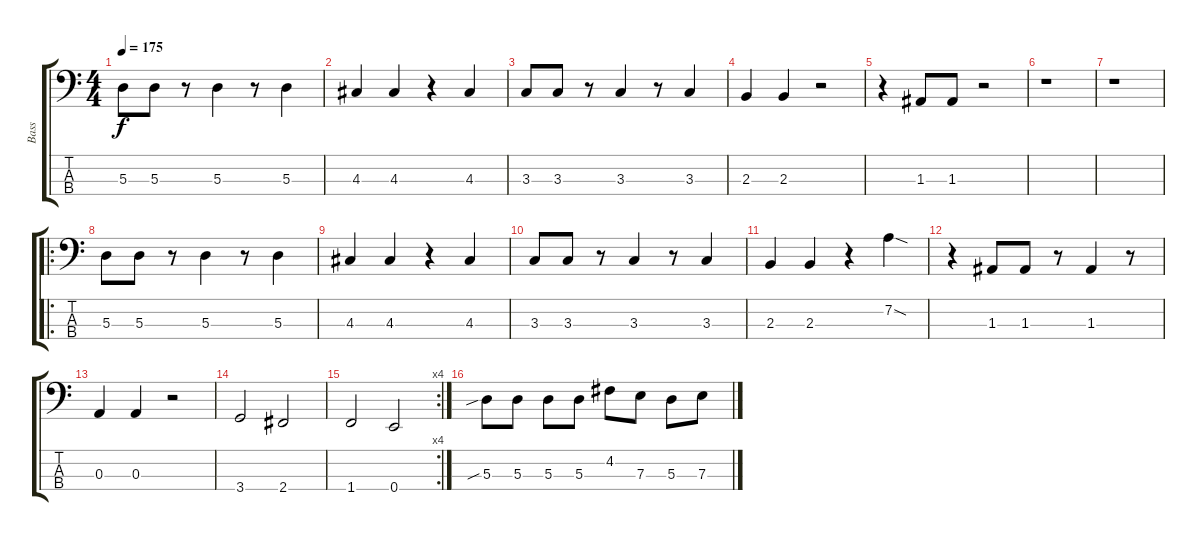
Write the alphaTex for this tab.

\track ("Bass" "Bass") {instrument electricbasspick}
\staff {score tabs}
\tuning (G2 D2 A1 E1) {hide}
\ts (4 4)
\tempo 175
\clef f4
\ks c
5.3.8{dy f} 5.3.8 r.8 5.3.4 r.8 5.3.4 |
4.3.4 4.3.4 r.4 4.3.4 |
3.3.8 3.3.8 r.8 3.3.4 r.8 3.3.4 |
2.3.4 2.3.4 r.2 |
r.4 1.3.8 1.3.8 r.2 |
r.1 |
r.1 |
\ro
5.3.8 5.3.8 r.8 5.3.4 r.8 5.3.4 |
4.3.4 4.3.4 r.4 4.3.4 |
3.3.8 3.3.8 r.8 3.3.4 r.8 3.3.4 |
2.3.4 2.3.4 r.4 7.2{sod}.4 |
r.4 1.3.8 1.3.8 r.8 1.3.4 r.8 |
0.3.4 0.3.4 r.2 |
3.4.2 2.4.2 |
\rc 4
1.4.2 0.4.2 |
5.3{sib}.8 5.3.8 5.3.8 5.3.8 4.2.8 7.3.8 5.3.8 7.3.8
